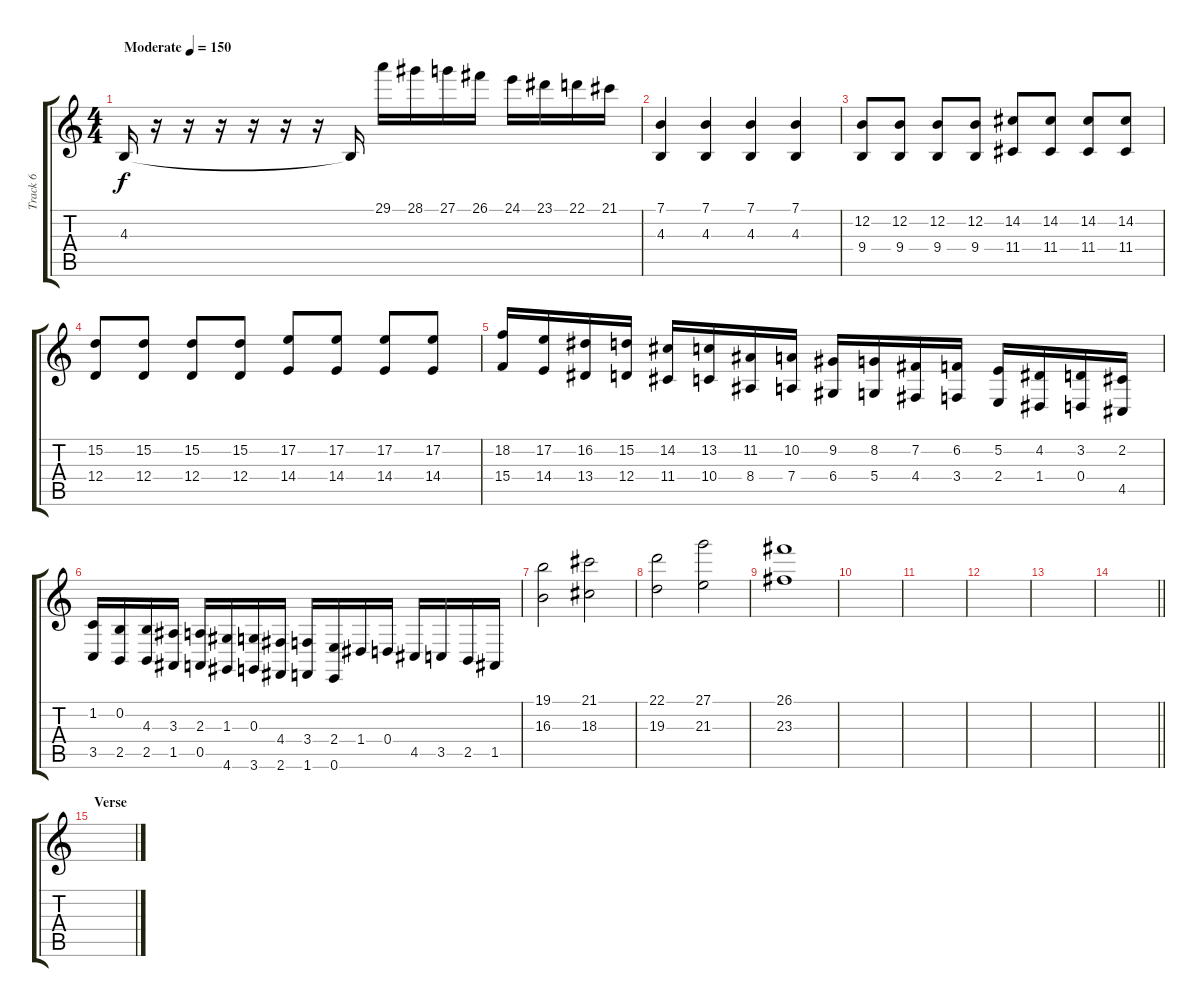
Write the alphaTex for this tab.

\track ("Track 6" "Track 6") {instrument stringensemble1}
\staff {score tabs}
\tuning (E4 B3 G3 D3 A2 E2) {hide}
\ts (4 4)
\tempo (150 "Moderate")
\clef g2
\ks c
4.3.16{dy f instrument stringensemble1} r.16 r.16 r.16 r.16 r.16 r.16 4.3{t}.16 29.1.16 28.1.16 27.1.16 26.1.16 24.1.16 23.1.16 22.1.16 21.1.16 |
(7.1 4.3).4 (7.1 4.3).4 (7.1 4.3).4 (7.1 4.3).4 |
(12.2 9.4).8 (12.2 9.4).8 (12.2 9.4).8 (12.2 9.4).8 (14.2 11.4).8 (14.2 11.4).8 (14.2 11.4).8 (14.2 11.4).8 |
(15.2 12.4).8 (15.2 12.4).8 (15.2 12.4).8 (15.2 12.4).8 (17.2 14.4).8 (17.2 14.4).8 (17.2 14.4).8 (17.2 14.4).8 |
(18.2 15.4).16 (17.2 14.4).16 (16.2 13.4).16 (15.2 12.4).16 (14.2 11.4).16 (13.2 10.4).16 (11.2 8.4).16 (10.2 7.4).16 (9.2 6.4).16 (8.2 5.4).16 (7.2 4.4).16 (6.2 3.4).16 (5.2 2.4).16 (4.2 1.4).16 (3.2 0.4).16 (2.2 4.5).16 |
(1.2 3.5).16 (0.2 2.5).16 (4.3 2.5).16 (3.3 1.5).16 (2.3 0.5).16 (1.3 4.6).16 (0.3 3.6).16 (4.4 2.6).16 (3.4 1.6).16 (2.4 0.6).16 1.4.16 0.4.16 4.5.16 3.5.16 2.5.16 1.5.16 |
(19.1 16.3).2 (21.1 18.3).2 |
(22.1 19.3).2 (27.1 21.3).2 |
(26.1 23.3).1 |
|
|
|
|
\barLineRight lightlight
|
\section ("" "Verse")
